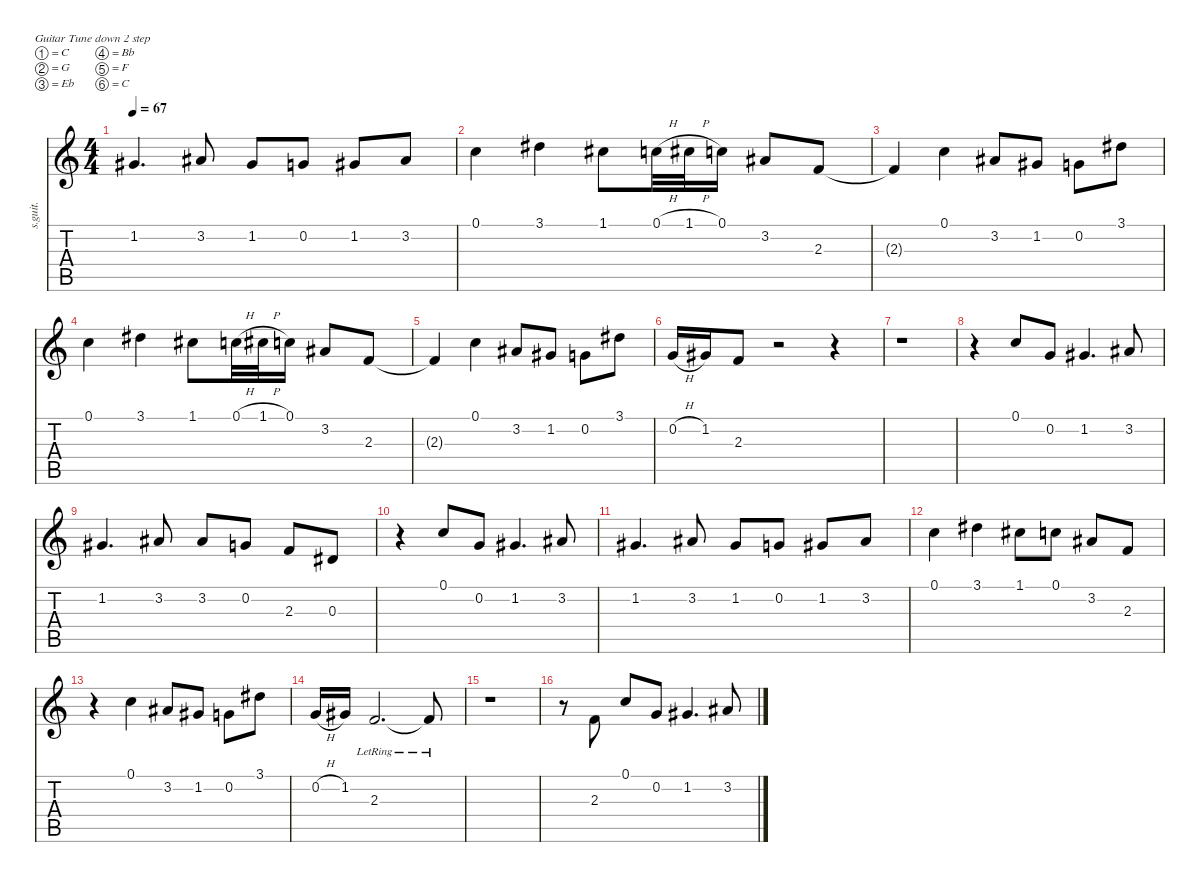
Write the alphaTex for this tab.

\defaultSystemsLayout 4
\hideDynamics
\bracketExtendMode nobrackets
\otherSystemsTrackNameOrientation horizontal
\track ("Steel Guitar" "s.guit.") {instrument acousticguitarsteel}
\staff {score tabs}
\tuning (C4 G3 Eb3 Bb2 F2 C2)
\ts (4 4)
\tempo 67
\clef g2
\ks c
1.2{acc #}.4{d dy mf beam Up} 3.2{acc #}.8{beam Up} 1.2{acc #}.8{beam Up} 0.2.8{beam Up} 1.2{acc #}.8{beam Up} 3.2{acc #}.8{beam Up} |
0.1.4{beam Down} 3.1{acc #}.4{beam Down} 1.1{acc #}.8{beam Down} 0.1{h}.32{beam Down} 1.1{h acc #}.32{beam Down} 0.1.16{beam Down} 3.2{acc #}.8{beam Up} 2.3.8{beam Up} |
2.3{t}.4{beam Up} 0.1.4{beam Down} 3.2{acc #}.8{beam Up} 1.2{acc #}.8{beam Up} 0.2.8{beam Down} 3.1{acc #}.8{beam Down} |
0.1.4{beam Down} 3.1{acc #}.4{beam Down} 1.1{acc #}.8{beam Down} 0.1{h}.32{beam Down} 1.1{h acc #}.32{beam Down} 0.1.16{beam Down} 3.2{acc #}.8{beam Up} 2.3.8{beam Up} |
2.3{t}.4{beam Up} 0.1.4{beam Down} 3.2{acc #}.8{beam Up} 1.2{acc #}.8{beam Up} 0.2.8{beam Down} 3.1{acc #}.8{beam Down} |
0.2{h}.16{beam Up} 1.2{acc #}.16{beam Up} 2.3.8{beam Up} r.2{beam Down} r.4{beam Down} |
r.1{beam Down} |
r.4{beam Down} 0.1.8{beam Up} 0.2.8{beam Up} 1.2{acc #}.4{d beam Up} 3.2{acc #}.8{beam Up} |
1.2{acc #}.4{d beam Up} 3.2{acc #}.8{beam Up} 3.2{acc #}.8{beam Up} 0.2.8{beam Up} 2.3.8{beam Up} 0.3{acc #}.8{beam Up} |
r.4{beam Down} 0.1.8{beam Up} 0.2.8{beam Up} 1.2{acc #}.4{d beam Up} 3.2{acc #}.8{beam Up} |
1.2{acc #}.4{d beam Up} 3.2{acc #}.8{beam Up} 1.2{acc #}.8{beam Up} 0.2.8{beam Up} 1.2{acc #}.8{beam Up} 3.2{acc #}.8{beam Up} |
0.1.4{beam Down} 3.1{acc #}.4{beam Down} 1.1{acc #}.8{beam Down} 0.1.8{beam Down} 3.2{acc #}.8{beam Up} 2.3.8{beam Up} |
r.4{beam Down} 0.1.4{beam Down} 3.2{acc #}.8{beam Up} 1.2{acc #}.8{beam Up} 0.2.8{beam Down} 3.1{acc #}.8{beam Down} |
0.2{h}.16{beam Up} 1.2{acc #}.16{beam Up} 2.3{lr}.2{d beam Up} 2.3{lr t}.8{beam Up} |
r.1{beam Down} |
r.8{beam Down} 2.3.8{beam Up} 0.1.8{beam Up} 0.2.8{beam Up} 1.2{acc #}.4{d beam Up} 3.2{acc #}.8{beam Up}
